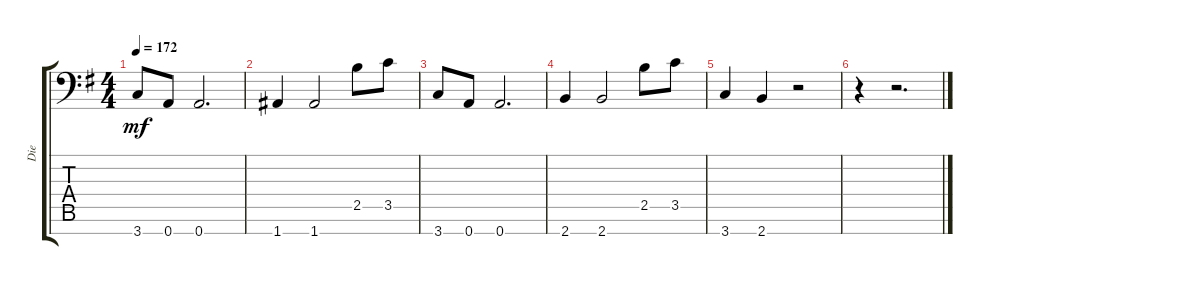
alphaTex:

\track ("Die" "Die") {instrument distortionguitar}
\staff {score tabs}
\tuning (E4 B3 G3 D3 A2 D2 A1) {hide}
\ts (4 4)
\tempo 172
\clef f4
\ks eminor
3.7.8{dy mf} 0.7.8 0.7.2{d} |
1.7.4 1.7.2 2.5.8 3.5.8 |
3.7.8 0.7.8 0.7.2{d} |
2.7.4 2.7.2 2.5.8 3.5.8 |
3.7.4 2.7.4 r.2 |
r.4 r.2{d}
